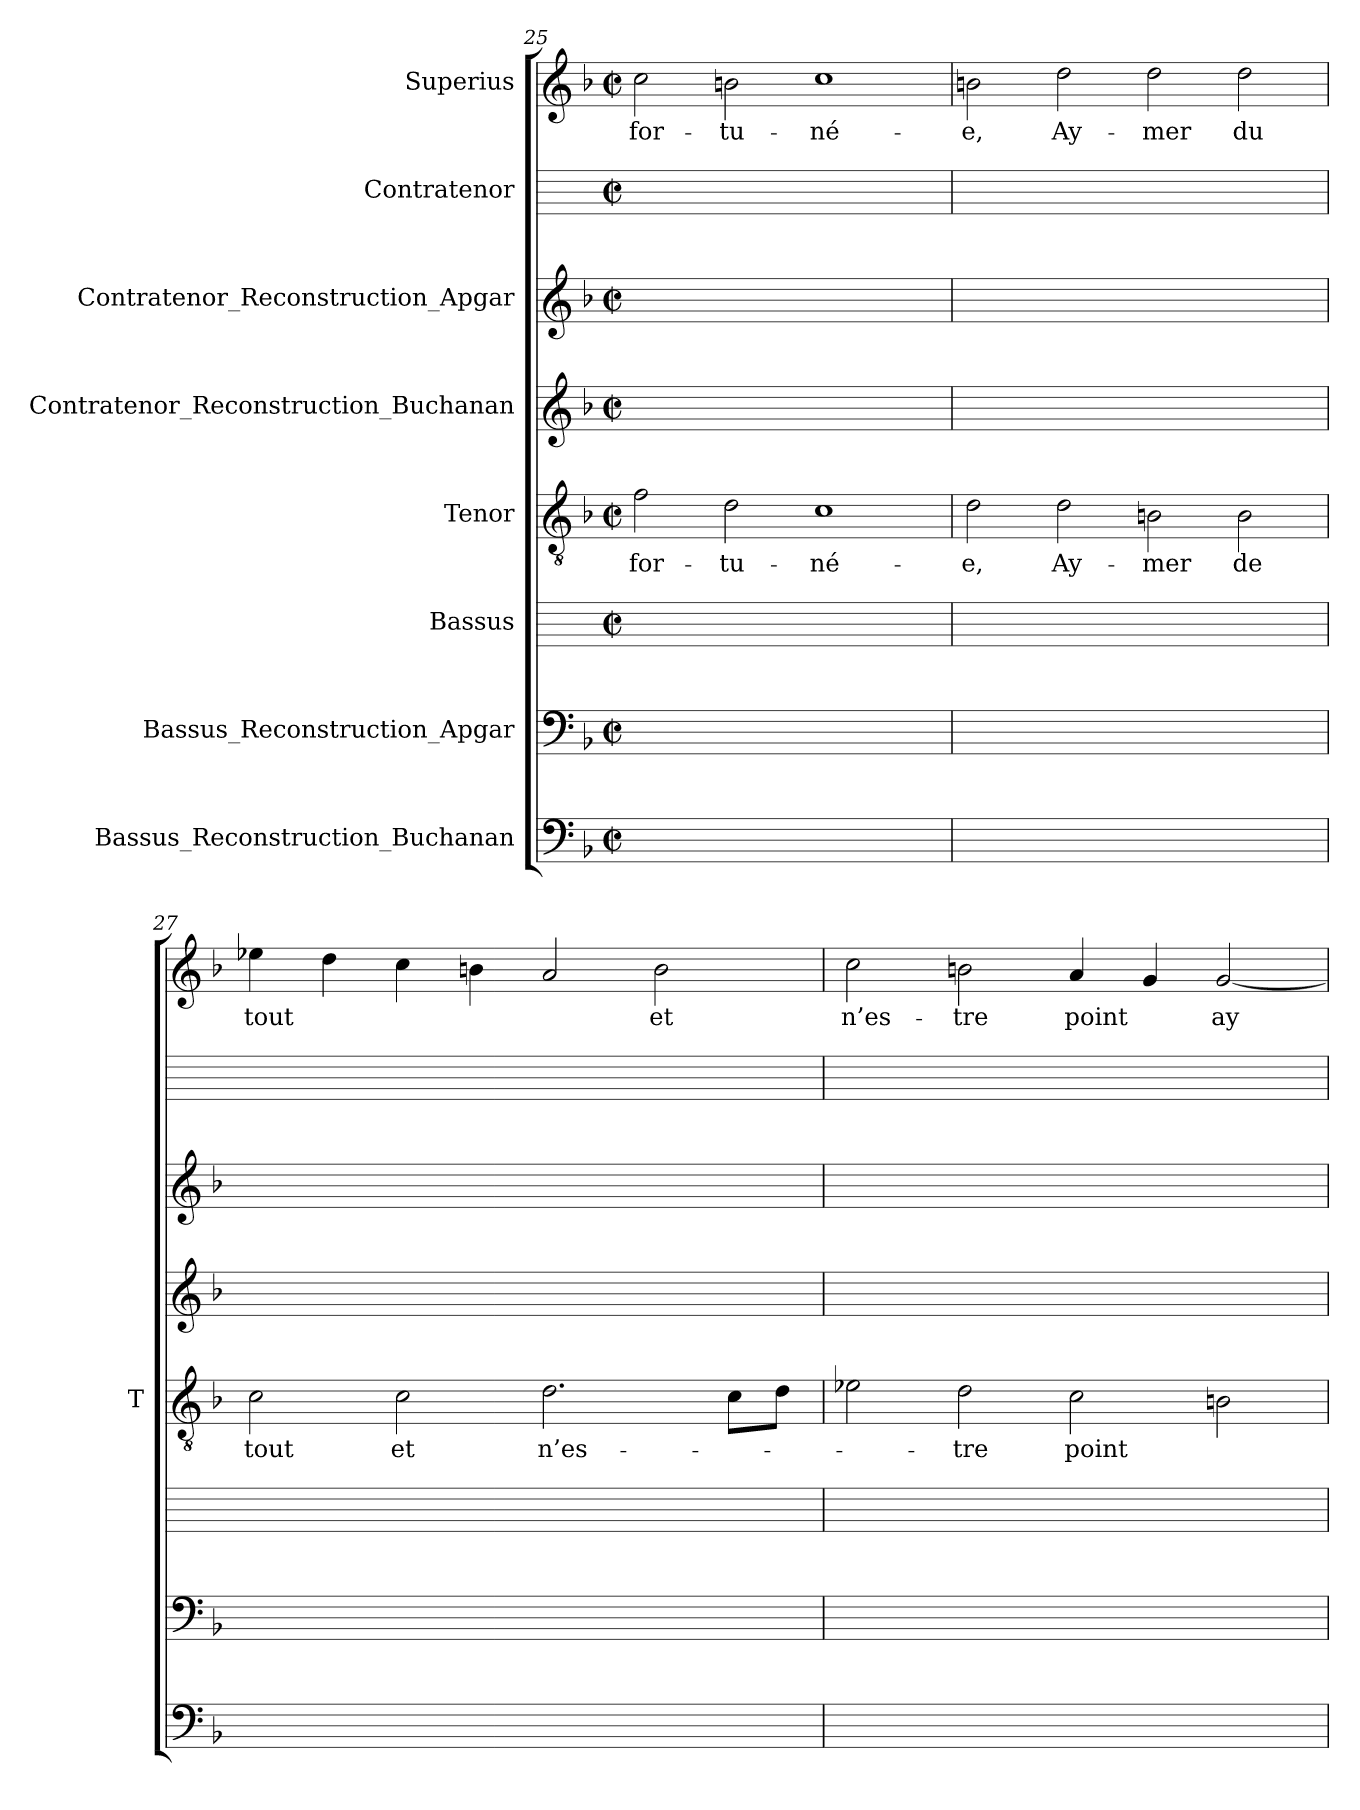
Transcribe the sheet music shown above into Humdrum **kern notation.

**kern	**kern	**kern	**kern	**text	**kern	**kern	**kern	**kern	**text
*part8	*part7	*part6	*part5	*part5	*part4	*part3	*part2	*part1	*part1
*staff8	*staff7	*staff6	*staff5	*staff5	*staff4	*staff3	*staff2	*staff1	*staff1
*I"Bassus_Reconstruction_Buchanan	*I"Bassus_Reconstruction_Apgar	*I"Bassus	*I"Tenor	*	*I"Contratenor_Reconstruction_Buchanan	*I"Contratenor_Reconstruction_Apgar	*I"Contratenor	*I"Superius	*
*	*	*	*I'T	*	*	*	*	*	*
*clefF4	*clefF4	*	*clefGv2	*	*clefG2	*clefG2	*	*clefG2	*
*k[b-]	*k[b-]	*	*k[b-]	*	*k[b-]	*k[b-]	*	*k[b-]	*
*F:	*F:	*	*F:	*	*F:	*F:	*	*F:	*
*M2/2	*M2/2	*M2/2	*M2/2	*	*M2/2	*M2/2	*M2/2	*M2/2	*
*met(c|)	*met(c|)	*met(c|)	*met(c|)	*	*met(c|)	*met(c|)	*met(c|)	*met(c|)	*
=25	=25	=25	=25	=25	=25	=25	=25	=25	=25
0ryy	0ryy	0ryy	2f	for-	0ryy	0ryy	0ryy	2cc	for-
.	.	.	2d	tu-	.	.	.	2b	tu-
.	.	.	1c	né-	.	.	.	1cc	né-
=26	=26	=26	=26	=26	=26	=26	=26	=26	=26
0ryy	0ryy	0ryy	2d	-e,	0ryy	0ryy	0ryy	2b	-e,
.	.	.	2d	Ay-	.	.	.	2dd	Ay-
.	.	.	2B	-mer	.	.	.	2dd	-mer
.	.	.	2B	-de	.	.	.	2dd	-du
=27	=27	=27	=27	=27	=27	=27	=27	=27	=27
0ryy	0ryy	0ryy	2c	-tout	0ryy	0ryy	0ryy	4ee-X	-tout
.	.	.	.	.	.	.	.	4dd	.
.	.	.	2c	-et	.	.	.	4cc	.
.	.	.	.	.	.	.	.	4b	.
.	.	.	2.d	n’es-	.	.	.	2a	.
.	.	.	.	.	.	.	.	2b	-et
.	.	.	8cL	.	.	.	.	.	.
.	.	.	8dJ	.	.	.	.	.	.
!!LO:PB:g=z
=28	=28	=28	=28	=28	=28	=28	=28	=28	=28
0ryy	0ryy	0ryy	2e-X	.	0ryy	0ryy	0ryy	2cc	n’es-
.	.	.	2d	-tre	.	.	.	2b	-tre
.	.	.	2c	-point	.	.	.	4a	-point
.	.	.	.	.	.	.	.	4g	.
.	.	.	2B	.	.	.	.	[2g	ay-
=	=	=	=	=	=	=	=	=	=
*-	*-	*-	*-	*-	*-	*-	*-	*-	*-
